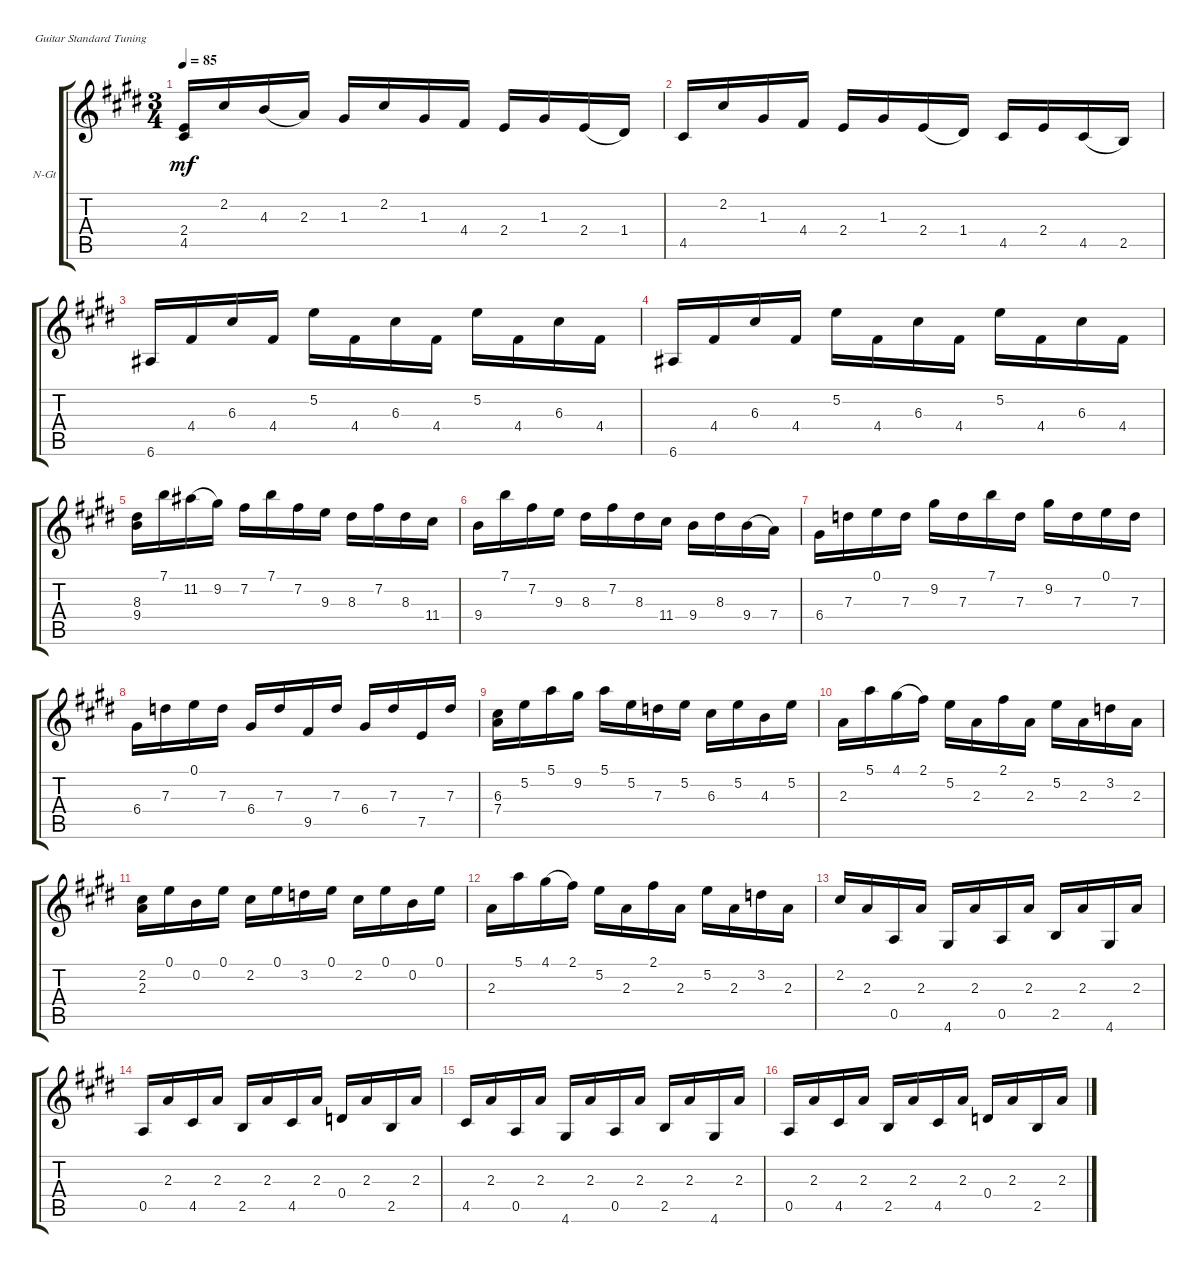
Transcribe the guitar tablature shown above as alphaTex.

\defaultSystemsLayout 4
\bracketExtendMode groupsimilarinstruments
\firstSystemTrackNameOrientation horizontal
\otherSystemsTrackNameOrientation horizontal
\track ("Nylon Guitar" "N-Gt") {instrument acousticguitarnylon}
\staff {score tabs}
\tuning (E4 B3 G3 D3 A2 E2)
\ts (3 4)
\tempo 85
\clef g2
\ks e
(2.4 4.5).16{dy mf} 2.2.16 4.3.16{legatoorigin} 2.3.16 1.3.16 2.2.16 1.3.16 4.4.16 2.4.16 1.3.16 2.4.16{legatoorigin} 1.4.16 |
4.5.16 2.2.16 1.3.16 4.4.16 2.4.16 1.3.16 2.4.16{legatoorigin} 1.4.16 4.5.16 2.4.16 4.5.16{legatoorigin} 2.5.16 |
6.6.16 4.4.16 6.3.16 4.4.16 5.2.16 4.4.16 6.3.16 4.4.16 5.2.16 4.4.16 6.3.16 4.4.16 |
6.6.16 4.4.16 6.3.16 4.4.16 5.2.16 4.4.16 6.3.16 4.4.16 5.2.16 4.4.16 6.3.16 4.4.16 |
(9.4 8.3).16 7.1.16 11.2.16{legatoorigin} 9.2.16 7.2.16 7.1.16 7.2.16 9.3.16 8.3.16 7.2.16 8.3.16 11.4.16 |
9.4.16 7.1.16 7.2.16 9.3.16 8.3.16 7.2.16 8.3.16 11.4.16 9.4.16 8.3.16 9.4.16{legatoorigin} 7.4.16 |
6.4.16 7.3.16 0.1.16 7.3.16 9.2.16 7.3.16 7.1.16 7.3.16 9.2.16 7.3.16 0.1.16 7.3.16 |
6.4.16 7.3.16 0.1.16 7.3.16 6.4.16 7.3.16 9.5.16 7.3.16 6.4.16 7.3.16 7.5.16 7.3.16 |
(7.4 6.3).16 5.2.16 5.1.16 9.2.16 5.1.16 5.2.16 7.3.16 5.2.16 6.3.16 5.2.16 4.3.16 5.2.16 |
2.3.16 5.1.16 4.1.16{legatoorigin} 2.1.16 5.2.16 2.3.16 2.1.16 2.3.16 5.2.16 2.3.16 3.2.16 2.3.16 |
(2.3 2.2).16 0.1.16 0.2.16 0.1.16 2.2.16 0.1.16 3.2.16 0.1.16 2.2.16 0.1.16 0.2.16 0.1.16 |
2.3.16 5.1.16 4.1.16{legatoorigin} 2.1.16 5.2.16 2.3.16 2.1.16 2.3.16 5.2.16 2.3.16 3.2.16 2.3.16 |
2.2.16 2.3.16 0.5.16 2.3.16 4.6.16 2.3.16 0.5.16 2.3.16 2.5.16 2.3.16 4.6.16 2.3.16 |
0.5.16 2.3.16 4.5.16 2.3.16 2.5.16 2.3.16 4.5.16 2.3.16 0.4.16 2.3.16 2.5.16 2.3.16 |
4.5.16 2.3.16 0.5.16 2.3.16 4.6.16 2.3.16 0.5.16 2.3.16 2.5.16 2.3.16 4.6.16 2.3.16 |
0.5.16 2.3.16 4.5.16 2.3.16 2.5.16 2.3.16 4.5.16 2.3.16 0.4.16 2.3.16 2.5.16 2.3.16
